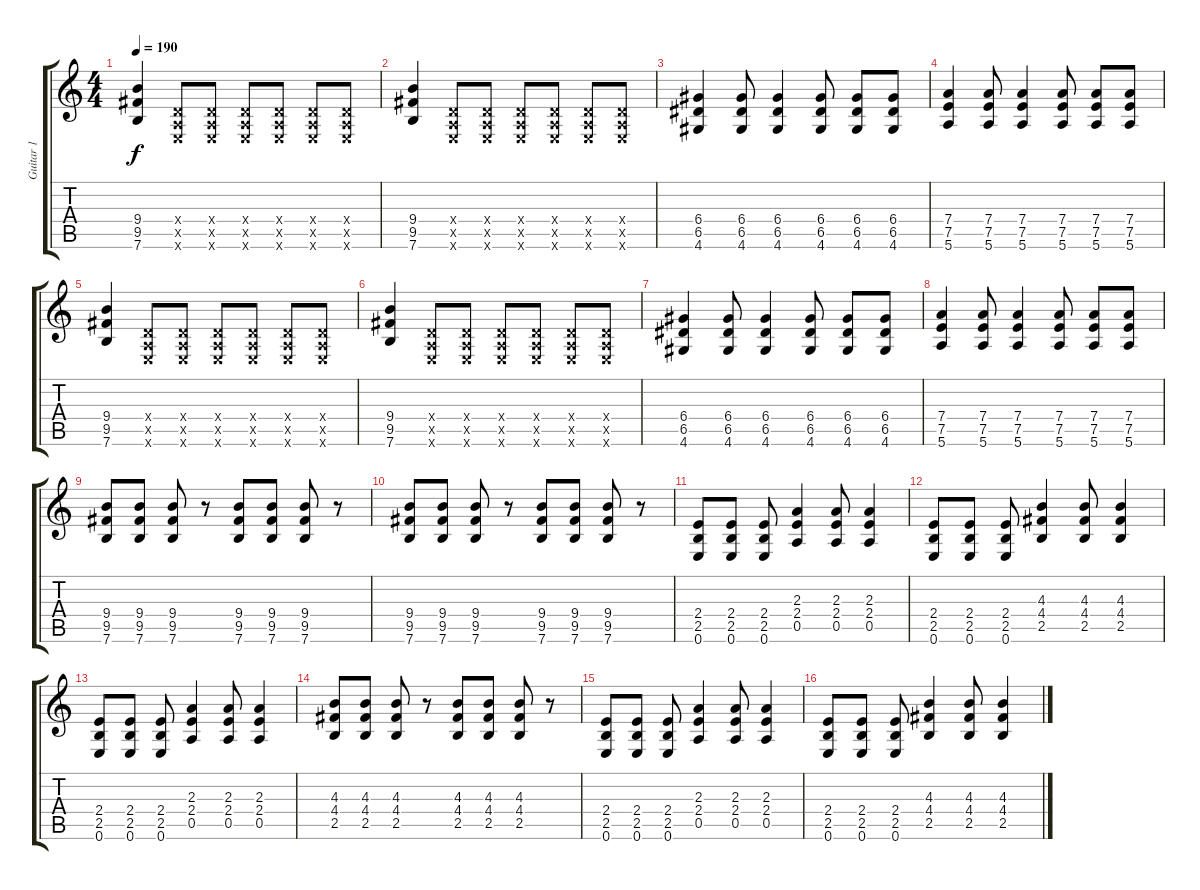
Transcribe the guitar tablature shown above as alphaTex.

\track ("Guitar 1" "Guitar 1") {instrument distortionguitar}
\staff {score tabs}
\tuning (E4 B3 G3 D3 A2 E2) {hide}
\ts (4 4)
\tempo 190
\clef g2
\ks c
(9.4 9.5 7.6).4{dy f} (0.4{x} 0.5{x} 0.6{x}).8 (0.4{x} 0.5{x} 0.6{x}).8 (0.4{x} 0.5{x} 0.6{x}).8 (0.4{x} 0.5{x} 0.6{x}).8 (0.4{x} 0.5{x} 0.6{x}).8 (0.4{x} 0.5{x} 0.6{x}).8 |
(9.4 9.5 7.6).4 (0.4{x} 0.5{x} 0.6{x}).8 (0.4{x} 0.5{x} 0.6{x}).8 (0.4{x} 0.5{x} 0.6{x}).8 (0.4{x} 0.5{x} 0.6{x}).8 (0.4{x} 0.5{x} 0.6{x}).8 (0.4{x} 0.5{x} 0.6{x}).8 |
(6.4 6.5 4.6).4 (6.4 6.5 4.6).8 (6.4 6.5 4.6).4 (6.4 6.5 4.6).8 (6.4 6.5 4.6).8 (6.4 6.5 4.6).8 |
(7.4 7.5 5.6).4 (7.4 7.5 5.6).8 (7.4 7.5 5.6).4 (7.4 7.5 5.6).8 (7.4 7.5 5.6).8 (7.4 7.5 5.6).8 |
(9.4 9.5 7.6).4 (0.4{x} 0.5{x} 0.6{x}).8 (0.4{x} 0.5{x} 0.6{x}).8 (0.4{x} 0.5{x} 0.6{x}).8 (0.4{x} 0.5{x} 0.6{x}).8 (0.4{x} 0.5{x} 0.6{x}).8 (0.4{x} 0.5{x} 0.6{x}).8 |
(9.4 9.5 7.6).4 (0.4{x} 0.5{x} 0.6{x}).8 (0.4{x} 0.5{x} 0.6{x}).8 (0.4{x} 0.5{x} 0.6{x}).8 (0.4{x} 0.5{x} 0.6{x}).8 (0.4{x} 0.5{x} 0.6{x}).8 (0.4{x} 0.5{x} 0.6{x}).8 |
(6.4 6.5 4.6).4 (6.4 6.5 4.6).8 (6.4 6.5 4.6).4 (6.4 6.5 4.6).8 (6.4 6.5 4.6).8 (6.4 6.5 4.6).8 |
(7.4 7.5 5.6).4 (7.4 7.5 5.6).8 (7.4 7.5 5.6).4 (7.4 7.5 5.6).8 (7.4 7.5 5.6).8 (7.4 7.5 5.6).8 |
(9.4 9.5 7.6).8 (9.4 9.5 7.6).8 (9.4 9.5 7.6).8 r.8 (9.4 9.5 7.6).8 (9.4 9.5 7.6).8 (9.4 9.5 7.6).8 r.8 |
(9.4 9.5 7.6).8 (9.4 9.5 7.6).8 (9.4 9.5 7.6).8 r.8 (9.4 9.5 7.6).8 (9.4 9.5 7.6).8 (9.4 9.5 7.6).8 r.8 |
(2.4 2.5 0.6).8 (2.4 2.5 0.6).8 (2.4 2.5 0.6).8 (2.3 2.4 0.5).4 (2.3 2.4 0.5).8 (2.3 2.4 0.5).4 |
(2.4 2.5 0.6).8 (2.4 2.5 0.6).8 (2.4 2.5 0.6).8 (4.3 4.4 2.5).4 (4.3 4.4 2.5).8 (4.3 4.4 2.5).4 |
(2.4 2.5 0.6).8 (2.4 2.5 0.6).8 (2.4 2.5 0.6).8 (2.3 2.4 0.5).4 (2.3 2.4 0.5).8 (2.3 2.4 0.5).4 |
(4.3 4.4 2.5).8 (4.3 4.4 2.5).8 (4.3 4.4 2.5).8 r.8 (4.3 4.4 2.5).8 (4.3 4.4 2.5).8 (4.3 4.4 2.5).8 r.8 |
(2.4 2.5 0.6).8 (2.4 2.5 0.6).8 (2.4 2.5 0.6).8 (2.3 2.4 0.5).4 (2.3 2.4 0.5).8 (2.3 2.4 0.5).4 |
(2.4 2.5 0.6).8 (2.4 2.5 0.6).8 (2.4 2.5 0.6).8 (4.3 4.4 2.5).4 (4.3 4.4 2.5).8 (4.3 4.4 2.5).4
